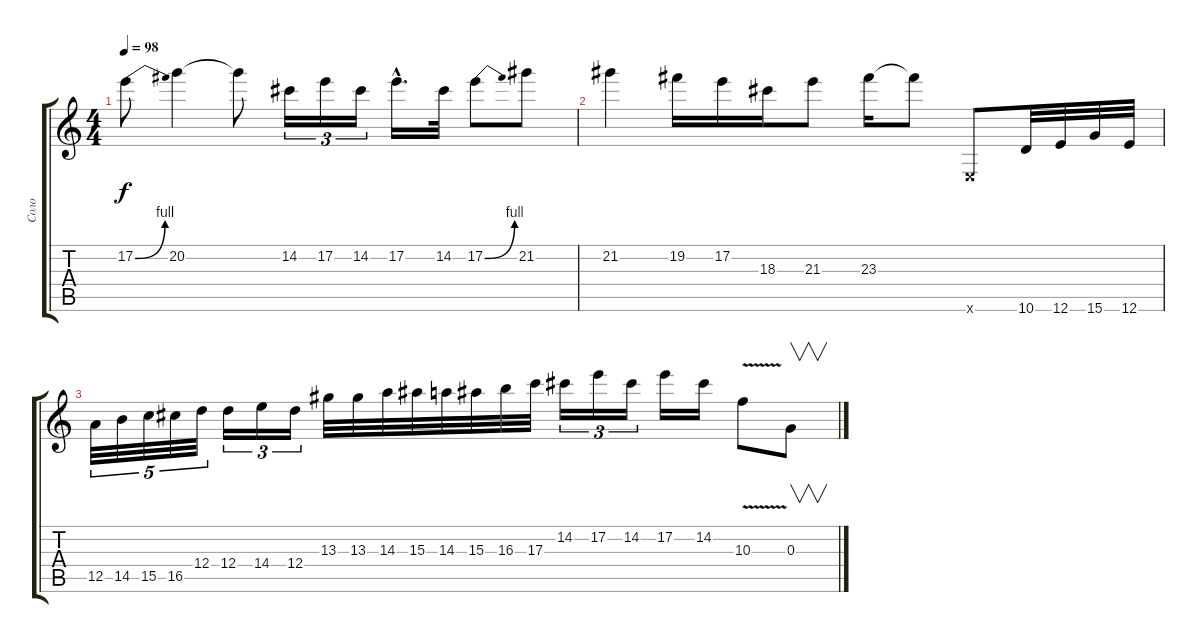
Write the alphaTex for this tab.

\track ("Соло" "Соло") {instrument overdrivenguitar}
\staff {score tabs}
\tuning (E4 B3 G3 D3 A2 E2) {hide}
\ts (4 4)
\tempo 98
\clef g2
\ks c
17.2{be (bend 0 0 60 4)}.8{dy f} 20.2.4 20.2{t}.8 14.2.16{tu (3 2)} 17.2.16{tu (3 2)} 14.2.16{tu (3 2)} 17.2{hac}.16{d} 14.2.32 17.2{be (bend 0 0 60 4)}.8 21.2.8 |
21.2.4 19.2.16 17.2.16 18.3.16 21.3.8 23.3.16 23.3{t}.8 0.6{x}.8 10.6.32 12.6.32 15.6.32 12.6.32 |
12.5.32{tu (5 4)} 14.5.32{tu (5 4)} 15.5.32{tu (5 4)} 16.5.32{tu (5 4)} 12.4.32{tu (5 4)} 12.4.16{tu (3 2)} 14.4.16{tu (3 2)} 12.4.16{tu (3 2)} 13.3.32 13.3.32 14.3.32 15.3.32 14.3.32 15.3.32 16.3.32 17.3.32 14.2.16{tu (3 2)} 17.2.16{tu (3 2)} 14.2.16{tu (3 2)} 17.2.16 14.2.16 10.3{v}.8 0.3.8{v}
